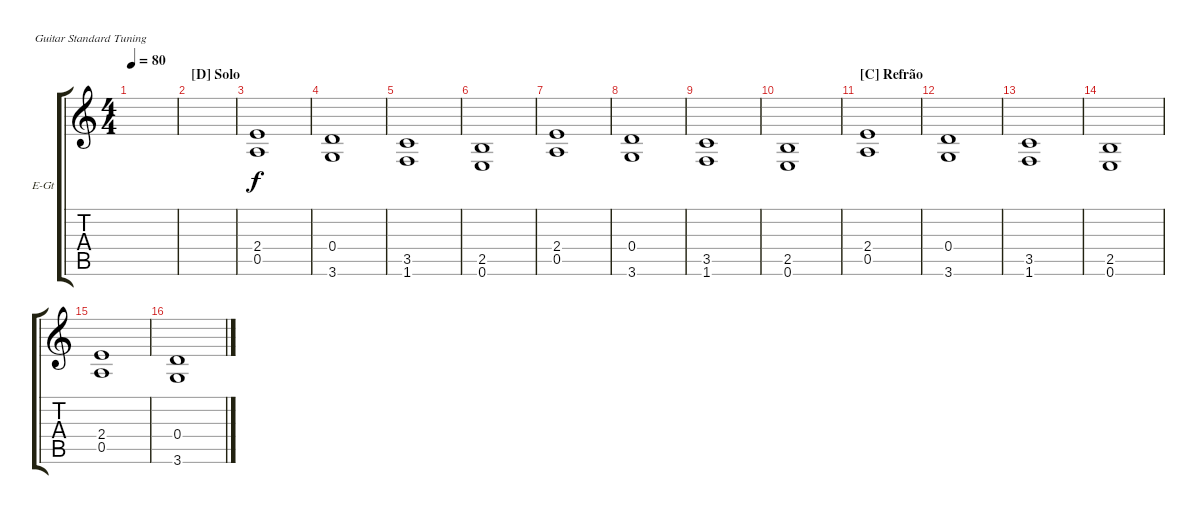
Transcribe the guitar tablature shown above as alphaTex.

\defaultSystemsLayout 4
\bracketExtendMode groupsimilarinstruments
\firstSystemTrackNameOrientation horizontal
\otherSystemsTrackNameOrientation horizontal
\track ("Electric Guitar" "E-Gt") {multiBarRest instrument distortionguitar}
\staff {score tabs}
\tuning (E4 B3 G3 D3 A2 E2)
\ts (4 4)
\tempo 80
\clef g2
\ks c
|
\section ("D" "Solo")
|
(0.5 2.4).1 |
(3.6 0.4).1 |
(1.6 3.5).1 |
(0.6 2.5).1 |
(0.5 2.4).1 |
(3.6 0.4).1 |
(1.6 3.5).1 |
(0.6 2.5).1 |
\section ("C" "Refrão")
(0.5 2.4).1 |
(3.6 0.4).1 |
(1.6 3.5).1 |
(0.6 2.5).1 |
(0.5 2.4).1 |
(3.6 0.4).1
